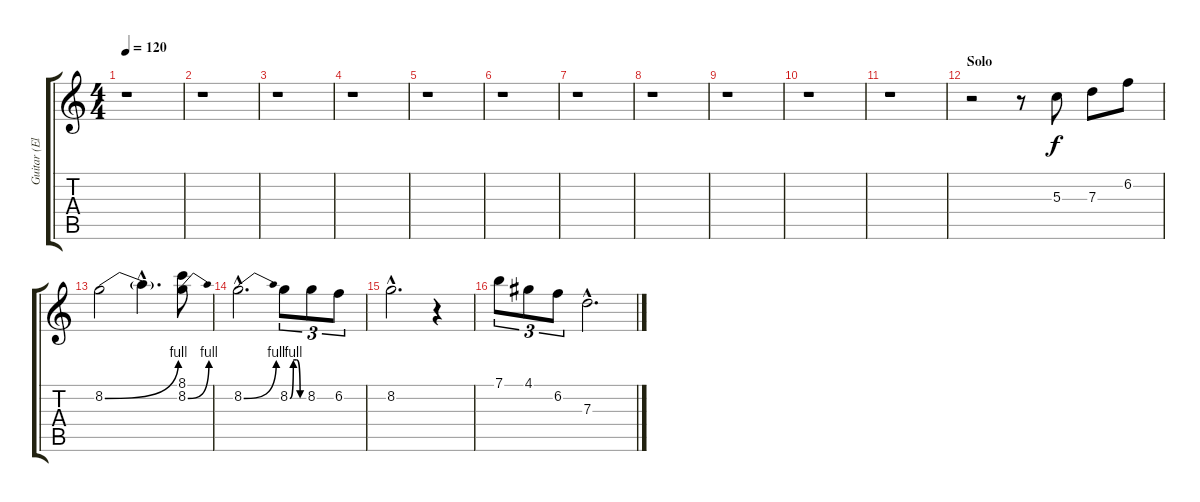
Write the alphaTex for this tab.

\track ("Guitar (Electric)" "Guitar (El") {instrument overdrivenguitar}
\staff {score tabs}
\tuning (E4 B3 G3 D3 A2 E2) {hide}
\ts (4 4)
\tempo 120
\clef g2
\ks c
r.1{dy f} |
r.1 |
r.1 |
r.1 |
r.1 |
r.1 |
r.1 |
r.1 |
r.1 |
r.1 |
r.1 |
\section ("" "Solo")
r.2 r.8 5.3.8 7.3.8 6.2.8 |
8.2{be (bend 0 0 60 4)}.2 8.2{hac t}.4{d} (8.1 8.2{be (bend 0 0 60 4)}).8 |
8.2{be (bend 0 0 60 4) hac}.2{d} 8.2{be (custom 0 0 15 4 30 4 45 0 60 0)}.8{tu (3 2)} 8.2.8{tu (3 2)} 6.2.8{tu (3 2)} |
8.2{hac}.2{d} r.4 |
7.1.8{tu (3 2)} 4.1.8{tu (3 2)} 6.2.8{tu (3 2)} 7.3{hac}.2{d}
